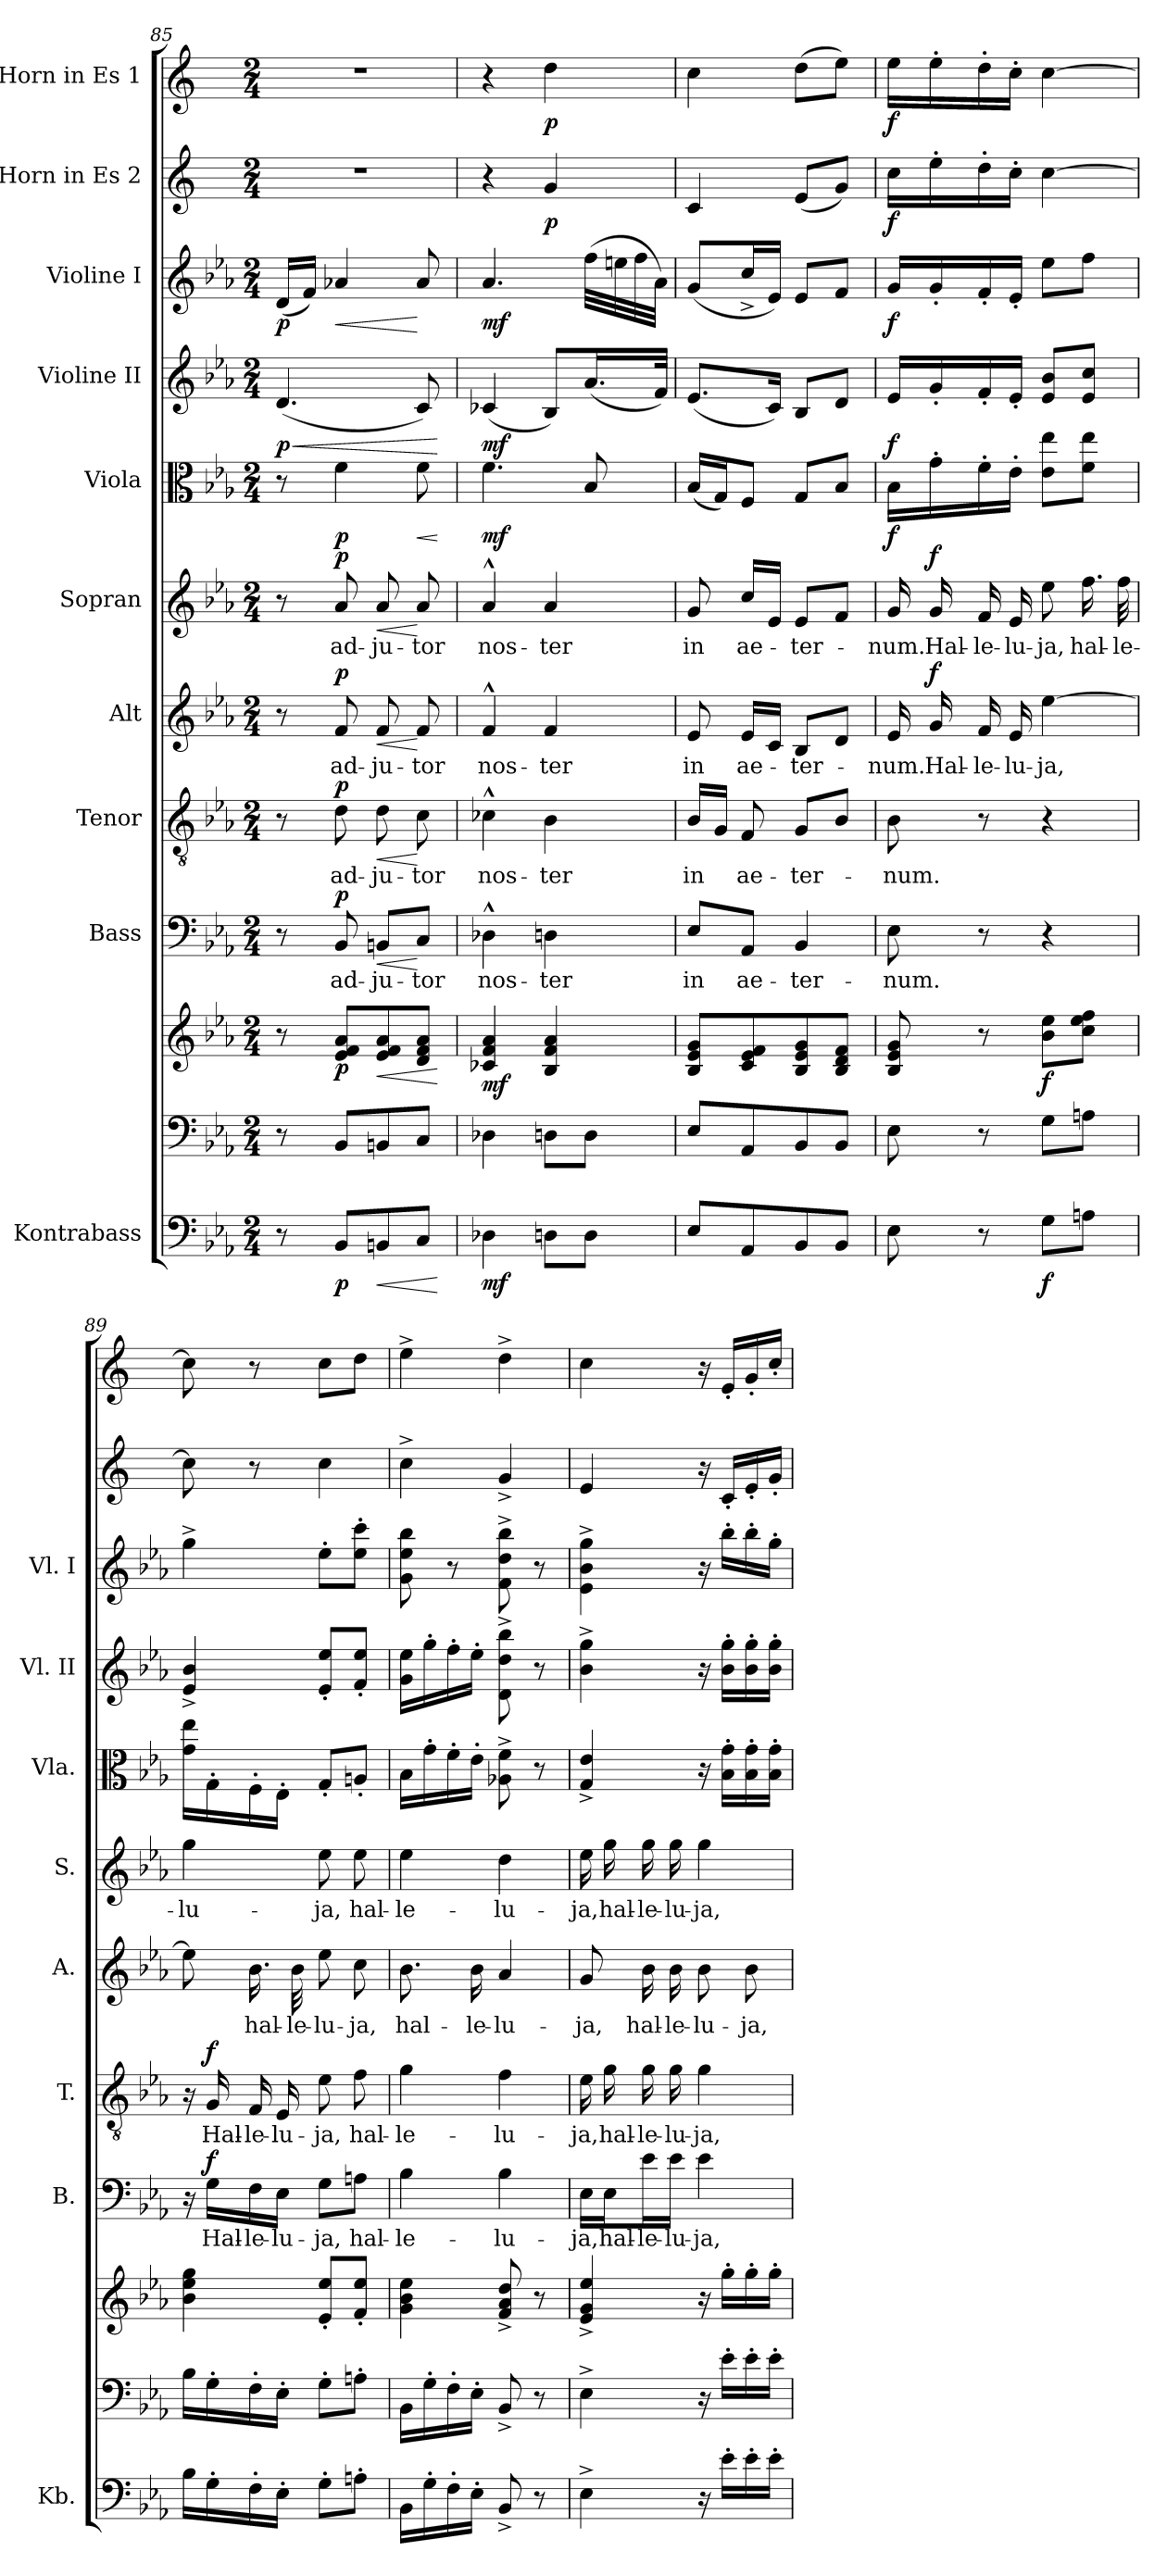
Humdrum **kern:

**kern	**dynam	**kern	**kern	**dynam	**kern	**text	**dynam	**kern	**text	**dynam	**kern	**text	**dynam	**kern	**text	**dynam	**kern	**dynam	**kern	**dynam	**kern	**dynam	**kern	**dynam	**kern	**dynam
*part11	*part11	*part10	*part10	*part10	*part9	*part9	*part9	*part8	*part8	*part8	*part7	*part7	*part7	*part6	*part6	*part6	*part5	*part5	*part4	*part4	*part3	*part3	*part2	*part2	*part1	*part1
*staff12	*staff12	*staff11	*staff10	*staff10/11	*staff9	*staff9	*staff9	*staff8	*staff8	*staff8	*staff7	*staff7	*staff7	*staff6	*staff6	*staff6	*staff5	*staff5	*staff4	*staff4	*staff3	*staff3	*staff2	*staff2	*staff1	*staff1
*I"Kontrabass	*	*	*	*	*I"Bass	*	*	*I"Tenor	*	*	*I"Alt	*	*	*I"Sopran	*	*	*I"Viola	*	*I"Violine II	*	*I"Violine I	*	*I"Horn in Es 2	*	*I"Horn in Es 1	*
*I'Kb.	*	*	*	*	*I'B.	*	*	*I'T.	*	*	*I'A.	*	*	*I'S.	*	*	*I'Vla.	*	*I'Vl. II	*	*I'Vl. I	*	*	*	*	*
!!LO:PB:g=z
*clefF4	*	*clefF4	*clefG2	*	*clefF4	*	*	*clefGv2	*	*	*clefG2	*	*	*clefG2	*	*	*clefC3	*	*clefG2	*	*clefG2	*	*clefG2	*	*clefG2	*
*ITrd7c12	*	*	*	*	*	*	*	*	*	*	*	*	*	*	*	*	*	*	*	*	*	*	*ITrd5c9	*	*ITrd5c9	*
*k[b-e-a-]	*	*k[b-e-a-]	*k[b-e-a-]	*	*k[b-e-a-]	*	*	*k[b-e-a-]	*	*	*k[b-e-a-]	*	*	*k[b-e-a-]	*	*	*k[b-e-a-]	*	*k[b-e-a-]	*	*k[b-e-a-]	*	*k[b-e-a-]	*	*k[b-e-a-]	*
*E-:	*	*E-:	*E-:	*	*E-:	*	*	*E-:	*	*	*E-:	*	*	*E-:	*	*	*E-:	*	*E-:	*	*E-:	*	*E-:	*	*E-:	*
*M2/4	*	*M2/4	*M2/4	*	*M2/4	*	*	*M2/4	*	*	*M2/4	*	*	*M2/4	*	*	*M2/4	*	*M2/4	*	*M2/4	*	*M2/4	*	*M2/4	*
=85	=85	=85	=85	=85	=85	=85	=85	=85	=85	=85	=85	=85	=85	=85	=85	=85	=85	=85	=85	=85	=85	=85	=85	=85	=85	=85
!	!	!	!	!	!	!	!	!	!	!	!	!	!	!	!	!	!	!	!	!LO:HP:b	!	!	!	!	!	!
!	!	!	!	!	!	!	!	!	!	!	!	!	!	!	!	!	!	!	!	!LO:DY:n=1:b	!	!LO:DY:b	!	!	!	!
8r	.	8r	8r	.	8r	.	.	8r	.	.	8r	.	.	8r	.	.	8r	.	(<4.d/	< p	(<16d/LL	p	2r	.	2r	.
.	.	.	.	.	.	.	.	.	.	.	.	.	.	.	.	.	.	.	.	.	16f/JJ)	.	.	.	.	.
!	!LO:DY:b	!	!	!LO:DY:b	!	!LO:LY:b	!LO:DY:a	!	!LO:LY:b	!LO:DY:a	!	!LO:LY:b	!LO:DY:a	!	!LO:LY:b	!LO:DY:a	!	!LO:DY:b	!	!	!	!LO:HP:b	!	!	!	!
8BBB-/L	p	8BB-/L	8e-/ 8f/ 8a-/L	p	8BB-/	ad-	p	8d\	ad-	p	8f/	ad-	p	8a-/	ad-	p	4f\	p	.	.	4a-X/	<	.	.	.	.
!	!LO:HP:b	!	!	!LO:HP:b	!	!LO:LY:b	!LO:HP:b	!	!LO:LY:b	!LO:HP:b	!	!LO:LY:b	!LO:HP:b	!	!LO:LY:b	!LO:HP:b	!	!	!	!	!	!	!	!	!	!
8BBBn/	<	8BBn/	8e-/ 8f/ 8a-/	<	8BBn/L	-ju-	<	8d\	-ju-	<	8f/	-ju-	<	8a-/	-ju-	<	.	.	.	.	.	.	.	.	.	.
!	!	!	!	!	!	!LO:LY:b	!	!	!LO:LY:b	!	!	!LO:LY:b	!	!	!LO:LY:b	!	!	!LO:HP:b	!	!	!	!	!	!	!	!
8CC/J	.	8C/J	8d/ 8f/ 8a-/J	.	8C/J	-tor	[	8c\	-tor	[	8f/	-tor	[	8a-/	-tor	[	8f\	<	8c/)	.	8a-/	[	.	.	.	.
.	[	.	.	[	.	.	.	.	.	.	.	.	.	.	.	.	.	[	.	[	.	.	.	.	.	.
=86	=86	=86	=86	=86	=86	=86	=86	=86	=86	=86	=86	=86	=86	=86	=86	=86	=86	=86	=86	=86	=86	=86	=86	=86	=86	=86
!	!LO:DY:b	!	!	!LO:DY:b	!	!LO:LY:b	!	!	!LO:LY:b	!	!	!LO:LY:b	!	!	!LO:LY:b	!	!	!LO:DY:b	!	!LO:DY:b	!	!LO:DY:b	!	!	!	!
4DD-X\	mf	4D-X\	4c-X/ 4f/ 4a-/	mf	4D-X^^>\	nos-	.	4c-X^^>\	nos-	.	4f^^>/	nos-	.	4a-^^>/	nos-	.	4.f\	mf	(<4c-X/	mf	4.a-/	mf	4r	.	4r	.
!	!	!	!	!	!	!LO:LY:b	!	!	!LO:LY:b	!	!	!LO:LY:b	!	!	!LO:LY:b	!	!	!	!	!	!	!	!	!LO:DY:b	!	!LO:DY:b
8DDn\L	.	8Dn\L	4B-/ 4f/ 4a-/	.	4Dn\	-ter	.	4B-\	-ter	.	4f/	-ter	.	4a-/	-ter	.	.	.	8B-/L)	.	.	.	4B-/	p	4f\	p
8DD\J	.	8D\J	.	.	.	.	.	.	.	.	.	.	.	.	.	.	8B-/	.	(<16.a-/L	.	(>32ff\LLL	.	.	.	.	.
.	.	.	.	.	.	.	.	.	.	.	.	.	.	.	.	.	.	.	.	.	32een\	.	.	.	.	.
.	.	.	.	.	.	.	.	.	.	.	.	.	.	.	.	.	.	.	.	.	32ff\	.	.	.	.	.
.	.	.	.	.	.	.	.	.	.	.	.	.	.	.	.	.	.	.	32f/JJk)	.	32a-\JJJ)	.	.	.	.	.
=87	=87	=87	=87	=87	=87	=87	=87	=87	=87	=87	=87	=87	=87	=87	=87	=87	=87	=87	=87	=87	=87	=87	=87	=87	=87	=87
!	!	!	!	!	!	!LO:LY:b	!	!	!LO:LY:b	!	!	!LO:LY:b	!	!	!LO:LY:b	!	!	!	!	!	!	!	!	!	!	!
8EE-/L	.	8E-/L	8B-/ 8e-/ 8g/L	.	8E-/L	in	.	16B-/LL	in	.	8e-/	in	.	8g/	in	.	(<16B-/LL	.	(<8.e-/L	.	(<8g/L	.	4E-/	.	4e-\	.
.	.	.	.	.	.	.	.	16G/JJ	.	.	.	.	.	.	.	.	16G/J)	.	.	.	.	.	.	.	.	.
!	!	!	!	!	!	!LO:LY:b	!	!	!LO:LY:b	!	!	!LO:LY:b	!	!	!LO:LY:b	!	!	!	!	!	!	!	!	!	!	!
8AAA-/	.	8AA-/	8c/ 8e-/ 8f/	.	8AA-/J	ae-	.	8F/	ae-	.	16e-/LL	ae-	.	16cc/LL	ae-	.	8F/J	.	.	.	16cc^</L	.	.	.	.	.
.	.	.	.	.	.	.	.	.	.	.	16c/JJ	.	.	16e-/JJ	.	.	.	.	16c/Jk)	.	16e-/JJ)	.	.	.	.	.
!	!	!	!	!	!	!LO:LY:b	!	!	!LO:LY:b	!	!	!LO:LY:b	!	!	!LO:LY:b	!	!	!	!	!	!	!	!	!	!	!
8BBB-/	.	8BB-/	8B-/ 8e-/ 8g/	.	4BB-/	-ter-	.	8G/L	-ter-	.	8B-/L	-ter-	.	8e-/L	-ter-	.	8G/L	.	8B-/L	.	8e-/L	.	(<8G/L	.	(>8f\L	.
8BBB-/J	.	8BB-/J	8B-/ 8d/ 8f/J	.	.	.	.	8B-/J	.	.	8d/J	.	.	8f/J	.	.	8B-/J	.	8d/J	.	8f/J	.	8B-/J)	.	8g\J)	.
!!LO:PB:g=z
=88	=88	=88	=88	=88	=88	=88	=88	=88	=88	=88	=88	=88	=88	=88	=88	=88	=88	=88	=88	=88	=88	=88	=88	=88	=88	=88
!	!	!	!	!	!	!LO:LY:b	!	!	!LO:LY:b	!	!	!LO:LY:b	!	!	!LO:LY:b	!	!	!LO:DY:b	!	!LO:DY:b	!	!LO:DY:b	!	!LO:DY:b	!	!LO:DY:b
8EE-\	.	8E-\	8B-/ 8e-/ 8g/	.	8E-\	-num.	.	8B-\	-num.	.	16e-/	-num.	.	16g/	-num.	.	16B-\LL	f	16e-/LL	f	16g/LL	f	16e-\LL	f	16g\LL	f
!	!	!	!	!	!	!	!	!	!	!	!	!LO:LY:b	!LO:DY:a	!	!LO:LY:b	!LO:DY:a	!	!	!	!	!	!	!	!	!	!
.	.	.	.	.	.	.	.	.	.	.	16g/	Hal-	f	16g/	Hal-	f	16g'>\	.	16g'</	.	16g'</	.	16g'>\	.	16g'>\	.
!	!	!	!	!	!	!	!	!	!	!	!	!LO:LY:b	!	!	!LO:LY:b	!	!	!	!	!	!	!	!	!	!	!
8r	.	8r	8r	.	8r	.	.	8r	.	.	16f/	-le-	.	16f/	-le-	.	16f'>\	.	16f'</	.	16f'</	.	16f'>\	.	16f'>\	.
!	!	!	!	!	!	!	!	!	!	!	!	!LO:LY:b	!	!	!LO:LY:b	!	!	!	!	!	!	!	!	!	!	!
.	.	.	.	.	.	.	.	.	.	.	16e-/	-lu-	.	16e-/	-lu-	.	16e-'>\JJ	.	16e-'</JJ	.	16e-'</JJ	.	16e-'>\JJ	.	16e-'>\JJ	.
!	!LO:DY:b	!	!	!LO:DY:b	!	!	!	!	!	!	!	!LO:LY:b	!	!	!LO:LY:b	!	!	!	!	!	!	!	!	!	!	!
8GG\L	f	8G\L	8b-\ 8ee-\L	f	4r	.	.	4r	.	.	[4ee-\	-ja,	.	8ee-\	-ja,	.	8e-\ 8ee-\L	.	8e-/ 8b-/L	.	8ee-\L	.	[4e-\	.	[4e-\	.
!	!	!	!	!	!	!	!	!	!	!	!	!	!	!	!LO:LY:b	!	!	!	!	!	!	!	!	!	!	!
8AAn\J	.	8An\J	8cc\ 8ee-\ 8ff\J	.	.	.	.	.	.	.	.	.	.	16.ff\	hal-	.	8f\ 8ee-\J	.	8e-/ 8cc/J	.	8ff\J	.	.	.	.	.
!	!	!	!	!	!	!	!	!	!	!	!	!	!	!	!LO:LY:b	!	!	!	!	!	!	!	!	!	!	!
.	.	.	.	.	.	.	.	.	.	.	.	.	.	32ff\	-le-	.	.	.	.	.	.	.	.	.	.	.
=89	=89	=89	=89	=89	=89	=89	=89	=89	=89	=89	=89	=89	=89	=89	=89	=89	=89	=89	=89	=89	=89	=89	=89	=89	=89	=89
!	!	!	!	!	!	!	!	!	!	!	!	!	!	!	!LO:LY:b	!	!	!	!	!	!	!	!	!	!	!
16BB-\LL	.	16B-\LL	4b-\ 4ee-\ 4gg\	.	16r	.	.	16r	.	.	8ee-\]	.	.	4gg\	-lu-	.	16g\ 16ee-\LL	.	4e-/^< 4b-/^<	.	4gg^>\	.	8e-\]	.	8e-\]	.
!	!	!	!	!	!	!LO:LY:b	!LO:DY:a	!	!LO:LY:b	!LO:DY:a	!	!	!	!	!	!	!	!	!	!	!	!	!	!	!	!
16GG'>\	.	16G'>\	.	.	16G\LL	Hal-	f	16G/	Hal-	f	.	.	.	.	.	.	16G'>\	.	.	.	.	.	.	.	.	.
!	!	!	!	!	!	!LO:LY:b	!	!	!LO:LY:b	!	!	!LO:LY:b	!	!	!	!	!	!	!	!	!	!	!	!	!	!
16FF'>\	.	16F'>\	.	.	16F\	-le-	.	16F/	-le-	.	16.b-\	hal-	.	.	.	.	16F'>\	.	.	.	.	.	8r	.	8r	.
!	!	!	!	!	!	!LO:LY:b	!	!	!LO:LY:b	!	!	!	!	!	!	!	!	!	!	!	!	!	!	!	!	!
16EE-'>\JJ	.	16E-'>\JJ	.	.	16E-\JJ	-lu-	.	16E-/	-lu-	.	.	.	.	.	.	.	16E-'>\JJ	.	.	.	.	.	.	.	.	.
!	!	!	!	!	!	!	!	!	!	!	!	!LO:LY:b	!	!	!	!	!	!	!	!	!	!	!	!	!	!
.	.	.	.	.	.	.	.	.	.	.	32b-\	-le-	.	.	.	.	.	.	.	.	.	.	.	.	.	.
!	!	!	!	!	!	!LO:LY:b	!	!	!LO:LY:b	!	!	!LO:LY:b	!	!	!LO:LY:b	!	!	!	!	!	!	!	!	!	!	!
8GG'>\L	.	8G'>\L	8e-/'< 8ee-/'<L	.	8G\L	-ja,	.	8e-\	-ja,	.	8ee-\	-lu-	.	8ee-\	-ja,	.	8G'</L	.	8e-/'< 8ee-/'<L	.	8ee-'>\L	.	4e-\	.	8e-\L	.
!	!	!	!	!	!	!LO:LY:b	!	!	!LO:LY:b	!	!	!LO:LY:b	!	!	!LO:LY:b	!	!	!	!	!	!	!	!	!	!	!
8AAn'>\J	.	8An'>\J	8f/'< 8ee-/'<J	.	8An\J	hal-	.	8f\	hal-	.	8cc\	-ja,	.	8ee-\	hal-	.	8An'</J	.	8f/'< 8ee-/'<J	.	8ee-\'> 8ccc\'>J	.	.	.	8f\J	.
=90	=90	=90	=90	=90	=90	=90	=90	=90	=90	=90	=90	=90	=90	=90	=90	=90	=90	=90	=90	=90	=90	=90	=90	=90	=90	=90
!	!	!	!	!	!	!LO:LY:b	!	!	!LO:LY:b	!	!	!LO:LY:b	!	!	!LO:LY:b	!	!	!	!	!	!	!	!	!	!	!
16BBB-\LL	.	16BB-\LL	4g\ 4b-\ 4ee-\	.	4B-\	-le-	.	4g\	-le-	.	8.b-\	hal-	.	4ee-\	-le-	.	16B-\LL	.	16g\ 16ee-\LL	.	8g\ 8ee-\ 8bb-\	.	4e-^>\	.	4g^>\	.
16GG'>\	.	16G'>\	.	.	.	.	.	.	.	.	.	.	.	.	.	.	16g'>\	.	16gg'>\	.	.	.	.	.	.	.
16FF'>\	.	16F'>\	.	.	.	.	.	.	.	.	.	.	.	.	.	.	16f'>\	.	16ff'>\	.	8r	.	.	.	.	.
!	!	!	!	!	!	!	!	!	!	!	!	!LO:LY:b	!	!	!	!	!	!	!	!	!	!	!	!	!	!
16EE-'>\JJ	.	16E-'>\JJ	.	.	.	.	.	.	.	.	16b-\	-le-	.	.	.	.	16e-'>\JJ	.	16ee-'>\JJ	.	.	.	.	.	.	.
!	!	!	!	!	!	!LO:LY:b	!	!	!LO:LY:b	!	!	!LO:LY:b	!	!	!LO:LY:b	!	!	!	!	!	!	!	!	!	!	!
8BBB-^</	.	8BB-^</	8f/^< 8a-/^< 8dd/^<	.	4B-\	-lu-	.	4f\	-lu-	.	4a-/	-lu-	.	4dd\	-lu-	.	8A-X\^> 8f\^>	.	8d\^> 8dd\^> 8bb-\^>	.	8f\^> 8dd\^> 8bb-\^>	.	4B-^</	.	4f^>\	.
8r	.	8r	8r	.	.	.	.	.	.	.	.	.	.	.	.	.	8r	.	8r	.	8r	.	.	.	.	.
=91	=91	=91	=91	=91	=91	=91	=91	=91	=91	=91	=91	=91	=91	=91	=91	=91	=91	=91	=91	=91	=91	=91	=91	=91	=91	=91
!	!	!	!	!	!	!LO:LY:b	!	!	!LO:LY:b	!	!	!LO:LY:b	!	!	!LO:LY:b	!	!	!	!	!	!	!	!	!	!	!
4EE-^>\	.	4E-^>\	4e-/^< 4g/^< 4ee-/^<	.	16E-\LL	-ja,	.	16e-\	-ja,	.	8g/	-ja,	.	16ee-\	-ja,	.	4G/^< 4e-/^<	.	4b-\^> 4gg\^>	.	4e-\^> 4b-\^> 4gg\^>	.	4G/	.	4e-\	.
!	!	!	!	!	!	!LO:LY:b	!	!	!LO:LY:b	!	!	!	!	!	!LO:LY:b	!	!	!	!	!	!	!	!	!	!	!
.	.	.	.	.	16E-\J	hal-	.	16g\	hal-	.	.	.	.	16gg\	hal-	.	.	.	.	.	.	.	.	.	.	.
!	!	!	!	!	!	!LO:LY:b	!	!	!LO:LY:b	!	!	!LO:LY:b	!	!	!LO:LY:b	!	!	!	!	!	!	!	!	!	!	!
.	.	.	.	.	16e-\L	-le-	.	16g\	-le-	.	16b-\	hal-	.	16gg\	-le-	.	.	.	.	.	.	.	.	.	.	.
!	!	!	!	!	!	!LO:LY:b	!	!	!LO:LY:b	!	!	!LO:LY:b	!	!	!LO:LY:b	!	!	!	!	!	!	!	!	!	!	!
.	.	.	.	.	16e-\JJ	-lu-	.	16g\	-lu-	.	16b-\	-le-	.	16gg\	-lu-	.	.	.	.	.	.	.	.	.	.	.
!	!	!	!	!	!	!LO:LY:b	!	!	!LO:LY:b	!	!	!LO:LY:b	!	!	!LO:LY:b	!	!	!	!	!	!	!	!	!	!	!
16r	.	16r	16r	.	4e-\	-ja,	.	4g\	-ja,	.	8b-\	-lu-	.	4gg\	-ja,-	.	16r	.	16r	.	16r	.	16r	.	16r	.
16E-'>\LL	.	16e-'>\LL	16gg'>\LL	.	.	.	.	.	.	.	.	.	.	.	.	.	16B-\'> 16g\'>LL	.	16b-\'> 16gg\'>LL	.	16bb-'>\LL	.	16E-'</LL	.	16G'</LL	.
!	!	!	!	!	!	!	!	!	!	!	!	!LO:LY:b	!	!	!	!	!	!	!	!	!	!	!	!	!	!
16E-'>\	.	16e-'>\	16gg'>\	.	.	.	.	.	.	.	8b-\	-ja,	.	.	.	.	16B-\'> 16g\'>	.	16b-\'> 16gg\'>	.	16bb-'>\	.	16G'</	.	16B-'</	.
16E-'>\JJ	.	16e-'>\JJ	16gg'>\JJ	.	.	.	.	.	.	.	.	.	.	.	.	.	16B-\'> 16g\'>JJ	.	16b-\'> 16gg\'>JJ	.	16gg'>\JJ	.	16B-'</JJ	.	16e-'</JJ	.
=	=	=	=	=	=	=	=	=	=	=	=	=	=	=	=	=	=	=	=	=	=	=	=	=	=	=
*-	*-	*-	*-	*-	*-	*-	*-	*-	*-	*-	*-	*-	*-	*-	*-	*-	*-	*-	*-	*-	*-	*-	*-	*-	*-	*-
